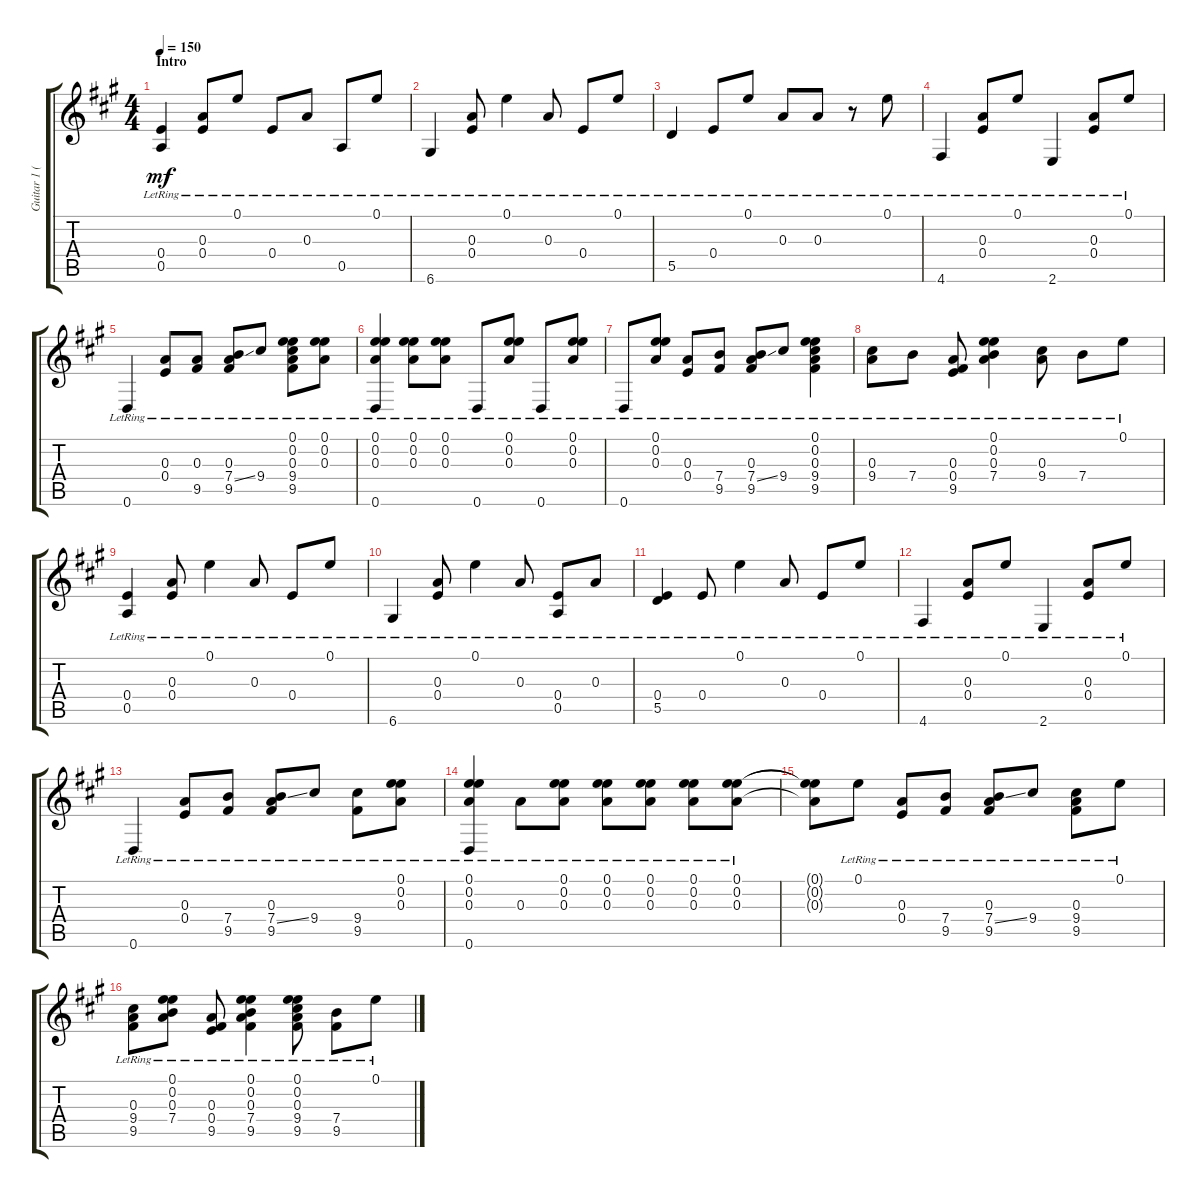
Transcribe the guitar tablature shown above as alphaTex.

\track ("Guitar 1 (DAEAEE)" "Guitar 1 (") {instrument acousticguitarsteel}
\staff {score tabs}
\tuning (E4 E4 A3 E3 A2 D2) {hide}
\ts (4 4)
\section ("" "Intro")
\tempo 150
\clef g2
\ks a
(0.4{lr} 0.5{lr}).4{dy mf instrument acousticguitarsteel} (0.3{lr} 0.4{lr}).8 0.1{lr}.8 0.4{lr}.8 0.3{lr}.8 0.5{lr}.8 0.1{lr}.8 |
6.6{lr}.4 (0.3{lr} 0.4{lr}).8 0.1{lr}.4 0.3{lr}.8 0.4{lr}.8 0.1{lr}.8 |
5.5{lr}.4 0.4{lr}.8 0.1{lr}.8 0.3{lr}.8 0.3{lr}.8 r.8 0.1{lr}.8 |
4.6{lr}.4 (0.3{lr} 0.4{lr}).8 0.1{lr}.8 2.6{lr}.4 (0.3{lr} 0.4{lr}).8 0.1{lr}.8 |
0.6{lr}.4 (0.3{lr} 0.4{lr}).8 (0.3{lr} 9.5{lr}).8 (0.3{lr} 7.4{ss} 9.5{lr}).8 9.4{lr}.8 (0.1{lr} 0.2{lr} 0.3{lr} 9.4{lr} 9.5{lr}).8 (0.1{lr} 0.2{lr} 0.3{lr}).8 |
(0.1{lr} 0.2{lr} 0.3{lr} 0.6{lr}).4 (0.1{lr} 0.2{lr} 0.3{lr}).8 (0.1{lr} 0.2{lr} 0.3{lr}).8 0.6{lr}.8 (0.1{lr} 0.2{lr} 0.3{lr}).8 0.6{lr}.8 (0.1{lr} 0.2{lr} 0.3{lr}).8 |
0.6{lr}.8 (0.1{lr} 0.2{lr} 0.3{lr}).8 (0.3{lr} 0.4{lr}).8 (7.4{lr} 9.5{lr}).8 (0.3{lr} 7.4{ss} 9.5{lr}).8 9.4{lr}.8 (0.1{lr} 0.2{lr} 0.3{lr} 9.4{lr} 9.5{lr}).4 |
(0.3{lr} 9.4{lr}).8 7.4{lr}.8 (0.3{lr} 0.4{lr} 9.5{lr}).8 (0.1{lr} 0.2{lr} 0.3{lr} 7.4{lr}).4 (0.3{lr} 9.4{lr}).8 7.4{lr}.8 0.1{lr}.8 |
(0.4{lr} 0.5{lr}).4 (0.3{lr} 0.4{lr}).8 0.1{lr}.4 0.3{lr}.8 0.4{lr}.8 0.1{lr}.8 |
6.6{lr}.4 (0.3{lr} 0.4{lr}).8 0.1{lr}.4 0.3{lr}.8 (0.4{lr} 0.5{lr}).8 0.3{lr}.8 |
(0.4{lr} 5.5{lr}).4 0.4{lr}.8 0.1{lr}.4 0.3{lr}.8 0.4{lr}.8 0.1{lr}.8 |
4.6{lr}.4 (0.3{lr} 0.4{lr}).8 0.1{lr}.8 2.6{lr}.4 (0.3{lr} 0.4{lr}).8 0.1{lr}.8 |
0.6{lr}.4 (0.3{lr} 0.4{lr}).8 (7.4{lr} 9.5{lr}).8 (0.3{lr} 7.4{ss} 9.5{lr}).8 9.4{lr}.8 (9.4{lr} 9.5).8 (0.1{lr} 0.2{lr} 0.3{lr}).8 |
(0.1{lr} 0.2{lr} 0.3{lr} 0.6{lr}).4 0.3{lr}.8 (0.1{lr} 0.2{lr} 0.3{lr}).8 (0.1{lr} 0.2{lr} 0.3{lr}).8 (0.1{lr} 0.2{lr} 0.3{lr}).8 (0.1{lr} 0.2{lr} 0.3{lr}).8 (0.1{lr} 0.2{lr} 0.3{lr}).8 |
(0.1{t} 0.2{t} 0.3{t}).8 0.1{lr}.8 (0.3{lr} 0.4{lr}).8 (7.4{lr} 9.5{lr}).8 (0.3{lr} 7.4{ss} 9.5{lr}).8 9.4{lr}.8 (0.3{lr} 9.4{lr} 9.5{lr}).8 0.1{lr}.8 |
(0.3{lr} 9.4{lr} 9.5{lr}).8 (0.1{lr} 0.2{lr} 0.3{lr} 7.4{lr}).8 (0.3{lr} 0.4{lr} 9.5{lr}).8 (0.1{lr} 0.2{lr} 0.3{lr} 7.4{lr} 9.5{lr}).4 (0.1{lr} 0.2{lr} 0.3{lr} 9.4{lr} 9.5{lr}).8 (7.4{lr} 9.5{lr}).8 0.1{lr}.8
